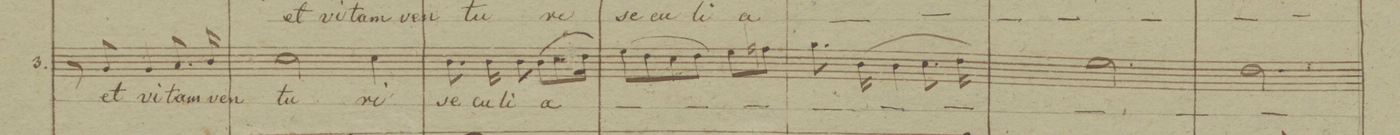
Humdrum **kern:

**kern	**text	**text	**dynam
*I"3.	*	*	*
*clefC4	*	*	*
*k[b-]	*	*	*
*M3/4	*	*	*
8r	.	.	.
8F/	et	et	.
4F/	vi-	vi-	.
8.G/	-tam	-tam	.
16A/	ven-	ven-	.
=175	=175	=175	=175
2B-\	-tu-	-tu-	.
4B-\	-ri	-ri	.
=176	=176	=176	=176
8.A\	se-	se-	.
16A\	-cu-	-cu-	.
8A\	-li	-li	.
(8A\L	a-	a-	.
8.B-\	.	-men	.
16c\Jk)	.	.	.
=177	=177	=177	=177
(8d\L	.	et	.
8c\	.	.	.
8B-\	.	.	.
8c\J)	.	.	.
8d\L	.	vi-	.
8en\J	.	.	.
=178	=178	=178	=178
8.f\	.	-tam	.
(16A\	.	ven-	.
4A\	.	-tu	.
8.B-\	.	-ri	.
16c\)	.	se-	.
=179	=179	=179	=179
2.d\	.	-cu-	.
=180	=180	=180	=180
2.c\	.	-li	.
=181	=181	=181	=181
*-	*-	*-	*-
